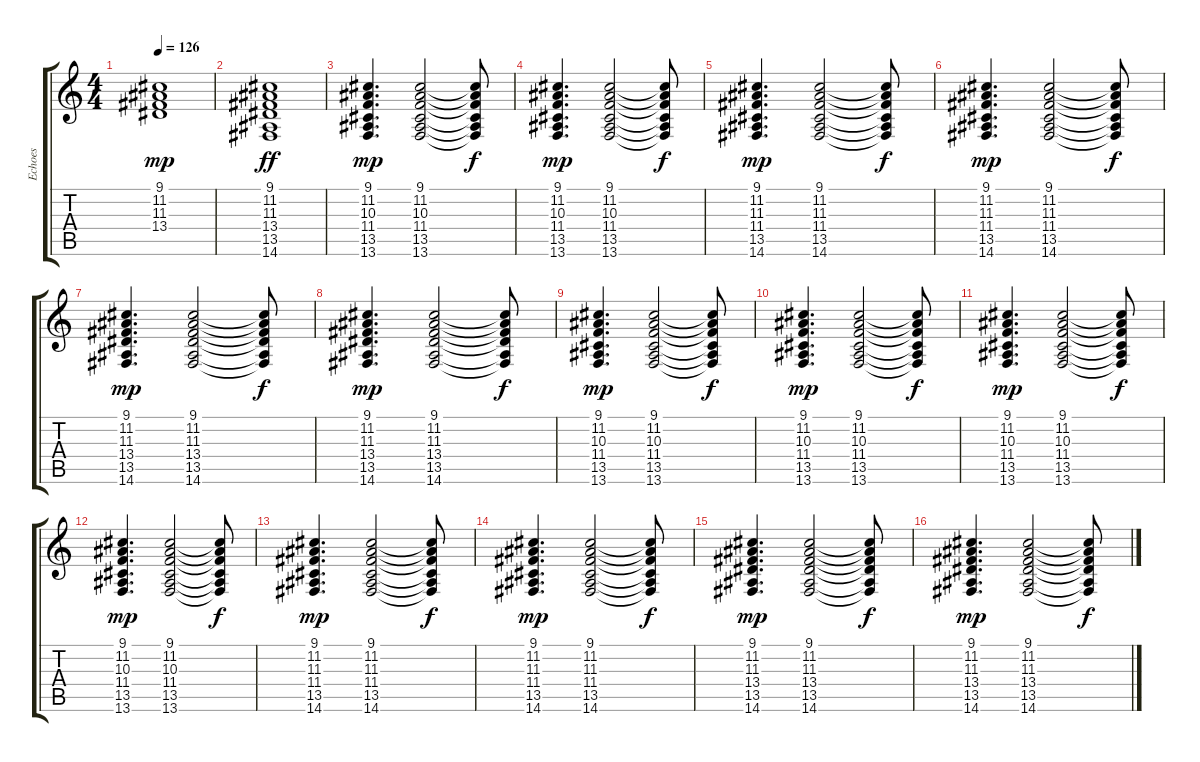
\track ("Echoes" "Echoes") {instrument fx7echoes}
\staff {score tabs}
\tuning (E4 B3 G3 D3 A2 E2) {hide}
\ts (4 4)
\tempo 126
\clef g2
\ks c
(9.1 11.2 11.3 13.4).1{dy mp} |
(9.1 11.2 11.3 13.4 13.5 14.6).1{dy ff} |
(9.1 11.2 10.3 11.4 13.5 13.6).4{d dy mp} (9.1 11.2 10.3 11.4 13.5 13.6).2 (9.1{t} 11.2{t} 10.3{t} 11.4{t} 13.5{t} 13.6{t}).8{dy f} |
(9.1 11.2 10.3 11.4 13.5 13.6).4{d dy mp} (9.1 11.2 10.3 11.4 13.5 13.6).2 (9.1{t} 11.2{t} 10.3{t} 11.4{t} 13.5{t} 13.6{t}).8{dy f} |
(9.1 11.2 11.3 11.4 13.5 14.6).4{d dy mp} (9.1 11.2 11.3 11.4 13.5 14.6).2 (9.1{t} 11.2{t} 11.3{t} 11.4{t} 13.5{t} 14.6{t}).8{dy f} |
(9.1 11.2 11.3 11.4 13.5 14.6).4{d dy mp} (9.1 11.2 11.3 11.4 13.5 14.6).2 (9.1{t} 11.2{t} 11.3{t} 11.4{t} 13.5{t} 14.6{t}).8{dy f} |
(9.1 11.2 11.3 13.4 13.5 14.6).4{d dy mp} (9.1 11.2 11.3 13.4 13.5 14.6).2 (9.1{t} 11.2{t} 11.3{t} 13.4{t} 13.5{t} 14.6{t}).8{dy f} |
(9.1 11.2 11.3 13.4 13.5 14.6).4{d dy mp} (9.1 11.2 11.3 13.4 13.5 14.6).2 (9.1{t} 11.2{t} 11.3{t} 13.4{t} 13.5{t} 14.6{t}).8{dy f} |
(9.1 11.2 10.3 11.4 13.5 13.6).4{d dy mp} (9.1 11.2 10.3 11.4 13.5 13.6).2 (9.1{t} 11.2{t} 10.3{t} 11.4{t} 13.5{t} 13.6{t}).8{dy f} |
(9.1 11.2 10.3 11.4 13.5 13.6).4{d dy mp} (9.1 11.2 10.3 11.4 13.5 13.6).2 (9.1{t} 11.2{t} 10.3{t} 11.4{t} 13.5{t} 13.6{t}).8{dy f} |
(9.1 11.2 10.3 11.4 13.5 13.6).4{d dy mp} (9.1 11.2 10.3 11.4 13.5 13.6).2 (9.1{t} 11.2{t} 10.3{t} 11.4{t} 13.5{t} 13.6{t}).8{dy f} |
(9.1 11.2 10.3 11.4 13.5 13.6).4{d dy mp} (9.1 11.2 10.3 11.4 13.5 13.6).2 (9.1{t} 11.2{t} 10.3{t} 11.4{t} 13.5{t} 13.6{t}).8{dy f} |
(9.1 11.2 11.3 11.4 13.5 14.6).4{d dy mp} (9.1 11.2 11.3 11.4 13.5 14.6).2 (9.1{t} 11.2{t} 11.3{t} 11.4{t} 13.5{t} 14.6{t}).8{dy f} |
(9.1 11.2 11.3 11.4 13.5 14.6).4{d dy mp} (9.1 11.2 11.3 11.4 13.5 14.6).2 (9.1{t} 11.2{t} 11.3{t} 11.4{t} 13.5{t} 14.6{t}).8{dy f} |
(9.1 11.2 11.3 13.4 13.5 14.6).4{d dy mp} (9.1 11.2 11.3 13.4 13.5 14.6).2 (9.1{t} 11.2{t} 11.3{t} 13.4{t} 13.5{t} 14.6{t}).8{dy f} |
(9.1 11.2 11.3 13.4 13.5 14.6).4{d dy mp} (9.1 11.2 11.3 13.4 13.5 14.6).2 (9.1{t} 11.2{t} 11.3{t} 13.4{t} 13.5{t} 14.6{t}).8{dy f}
